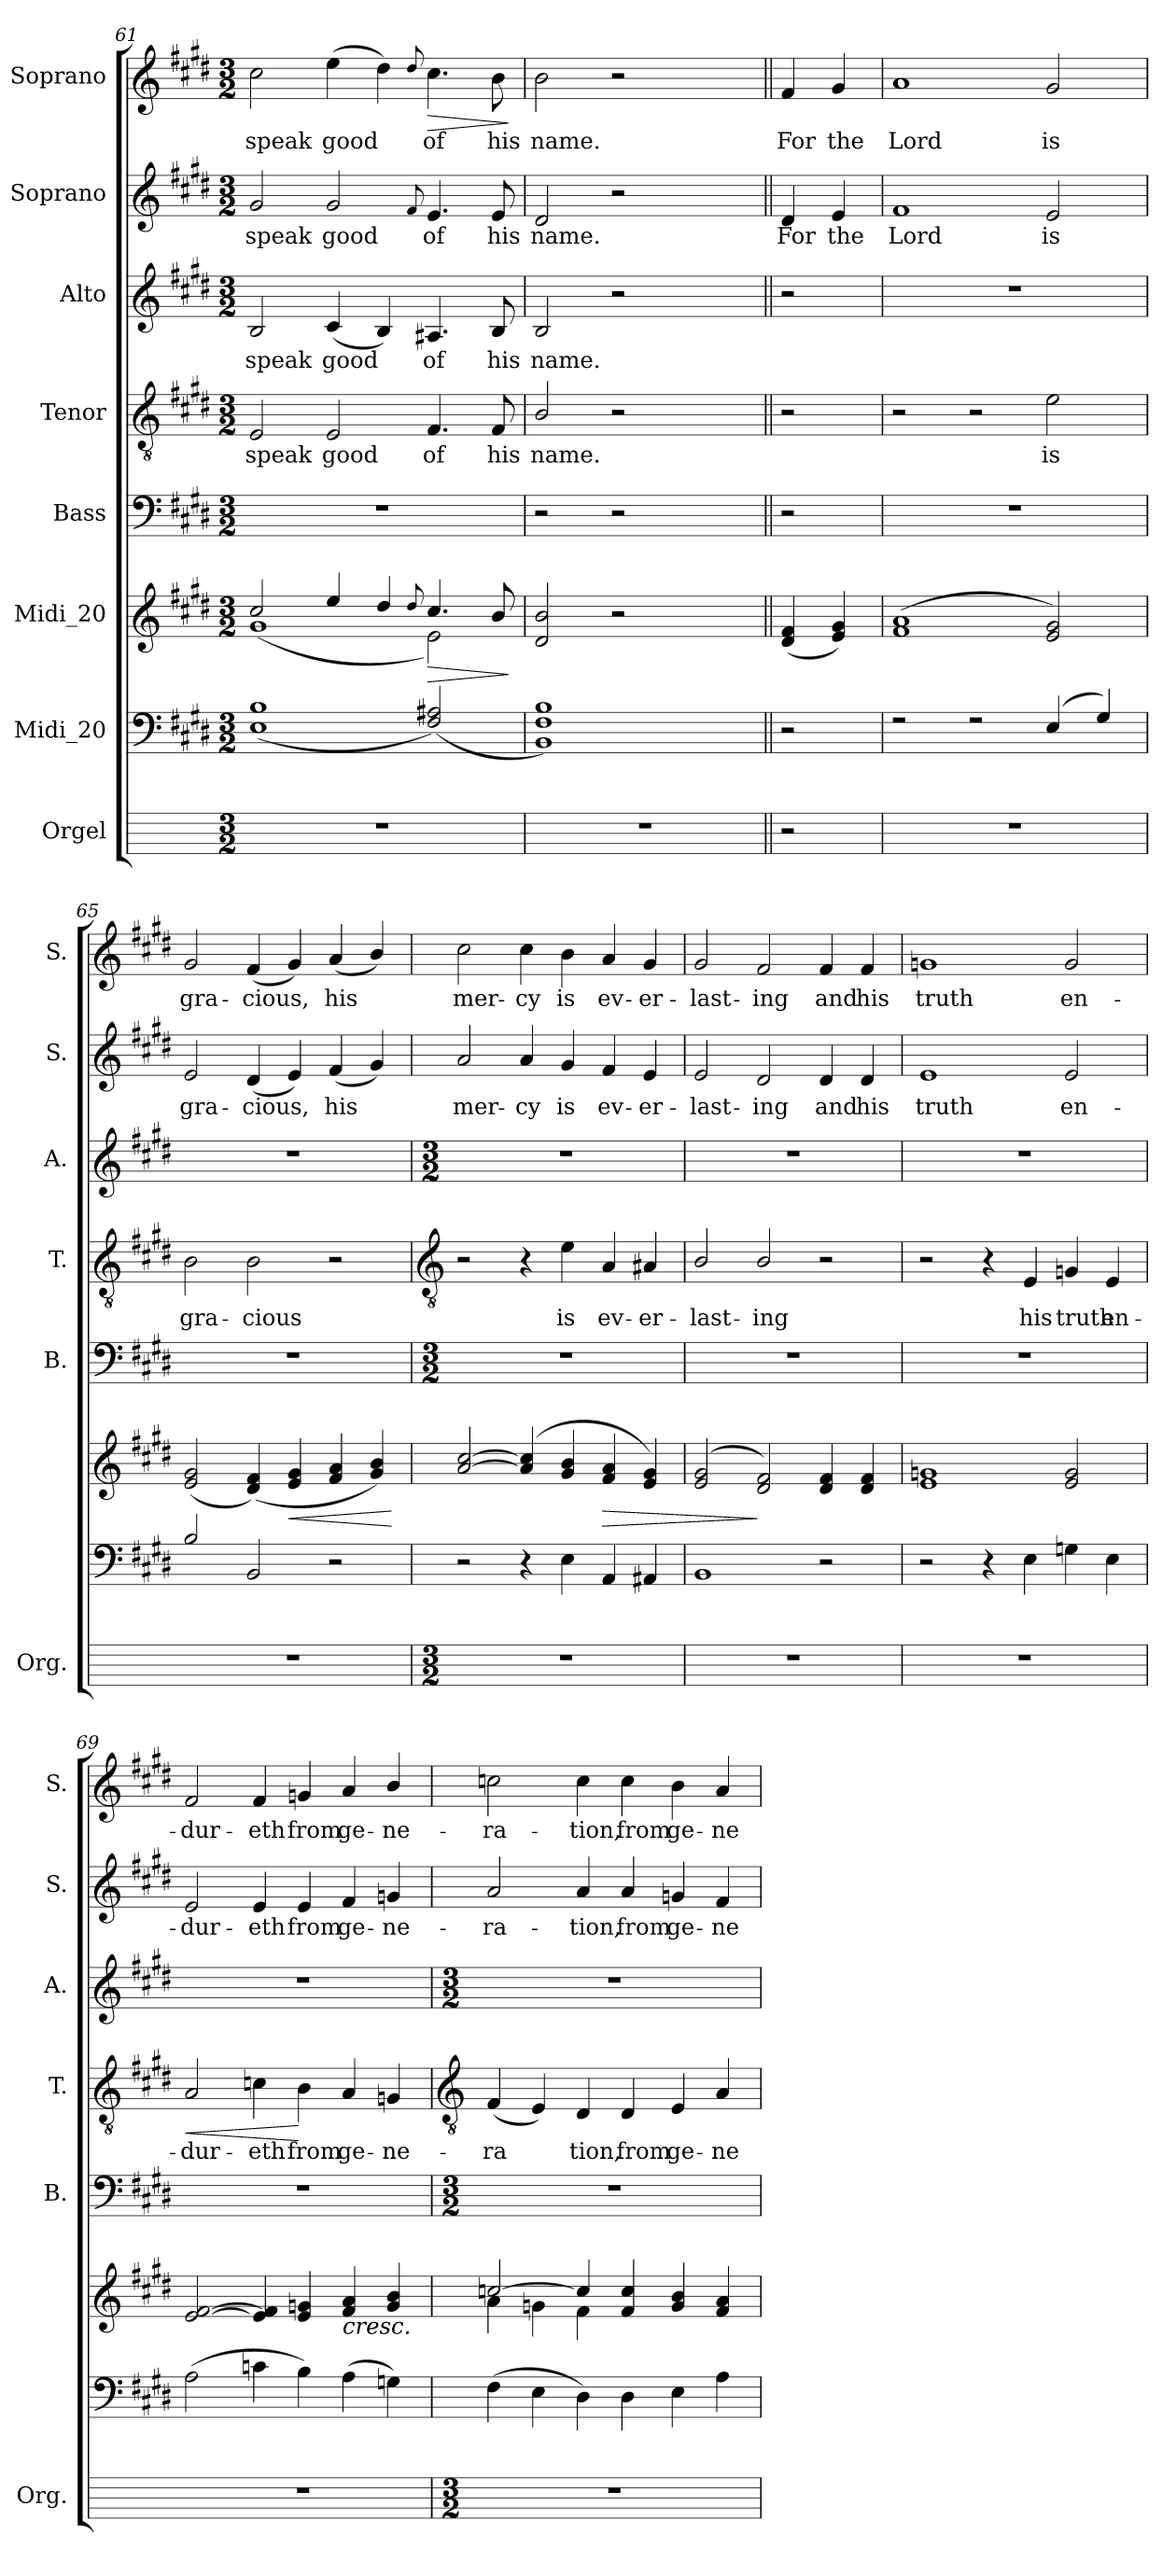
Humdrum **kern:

**kern	**kern	**kern	**dynam	**kern	**kern	**text	**dynam	**kern	**text	**kern	**text	**kern	**text	**dynam
*part8	*part7	*part6	*part6	*part5	*part4	*part4	*part4	*part3	*part3	*part2	*part2	*part1	*part1	*part1
*staff8	*staff7	*staff6	*staff6	*staff5	*staff4	*staff4	*staff4	*staff3	*staff3	*staff2	*staff2	*staff1	*staff1	*staff1
*I"Orgel	*I"Midi_20	*I"Midi_20	*	*I"Bass	*I"Tenor	*	*	*I"Alto	*	*I"Soprano	*	*I"Soprano	*	*
*I'Org.	*	*	*	*I'B.	*I'T.	*	*	*I'A.	*	*I'S.	*	*I'S.	*	*
!!LO:LB:g=z
*	*clefF4	*clefG2	*	*clefF4	*clefGv2	*	*	*clefG2	*	*clefG2	*	*clefG2	*	*
*	*k[f#c#g#d#]	*k[f#c#g#d#]	*	*k[f#c#g#d#]	*k[f#c#g#d#]	*	*	*k[f#c#g#d#]	*	*k[f#c#g#d#]	*	*k[f#c#g#d#]	*	*
*	*E:	*E:	*	*E:	*E:	*	*	*E:	*	*E:	*	*E:	*	*
*M3/2	*M3/2	*M3/2	*	*M3/2	*M3/2	*	*	*M3/2	*	*M3/2	*	*M3/2	*	*
=61	=61	=61	=61	=61	=61	=61	=61	=61	=61	=61	=61	=61	=61	=61
*	*^	*^	*	*	*	*	*	*	*	*	*	*	*	*
!	!	!	!	!	!	!LO:N:vis=1	!	!LO:LY:b	!	!	!LO:LY:b	!	!LO:LY:b	!	!LO:LY:b	!
1.r	(<1E/ 1B/	1.ryy	2cc#/	(<1g#\	.	1.r	2E	speak	.	2B	speak	2g#	speak	2cc#	speak	.
!	!	!	!	!	!	!	!	!LO:LY:b	!	!	!LO:LY:b	!	!LO:LY:b	!	!LO:LY:b	!
.	.	.	4ee/	.	.	.	2E	good	.	(<4c#	good	2g#	good	(>4ee	good	.
.	.	.	4dd#/	.	.	.	.	.	.	4B)	.	.	.	4dd#)	.	.
.	.	.	8qqdd#/	.	.	.	.	.	.	.	.	8qqf#	.	8qqdd#/	.	.
!	!	!	!	!	!LO:HP:b	!	!	!LO:LY:b	!	!	!LO:LY:b	!	!LO:LY:b	!	!LO:LY:b	!LO:HP:b
.	(<2F#/ 2A#X/)	.	4.cc#/	2e\)	>	.	4.F#	of	.	4.A#X	of	4.e	of	4.cc#	of	>
!	!	!	!	!	!	!	!	!LO:LY:b	!	!	!LO:LY:b	!	!LO:LY:b	!	!LO:LY:b	!
.	.	.	8b/	.	.	.	8F#	his	.	8B/	his	8e	his	8b	his	.
*	*v	*v	*	*	*	*	*	*	*	*	*	*	*	*	*	*
*	*	*v	*v	*	*	*	*	*	*	*	*	*	*	*	*
.	.	.	]	.	.	.	.	.	.	.	.	.	.	]
=62	=62	=62	=62	=62	=62	=62	=62	=62	=62	=62	=62	=62	=62	=62
*	*^	*^	*	*	*	*	*	*	*	*	*	*	*	*
!	!	!	!	!	!	!	!	!LO:LY:b	!	!	!LO:LY:b	!	!LO:LY:b	!	!LO:LY:b	!
1.r	1BB/ 1F#/ 1B/)	1.ryy	2d#/ 2b/	1ryy	.	2r	2B/	name.	.	2B/	name.	2d#	name.	2b	name.	.
.	.	.	2r	.	.	2r	2r	.	.	2r	.	2r	.	2r	.	.
.	2ryy	.	2ryy	2ryy	.	2ryy	2ryy	.	.	2ryy	.	2ryy	.	2ryy	.	.
=63||	=63||	=63||	=63||	=63||	=63||	=63||	=63||	=63||	=63||	=63||	=63||	=63||	=63||	=63||	=63||	=63||
!	!	!	!	!	!	!	!	!	!	!	!	!	!LO:LY:b	!	!LO:LY:b	!
2r	2r	2ryy	(>4d#/ 4f#/	2ryy	.	2r	2r	.	.	2r	.	4d#	For	4f#	For	.
!	!	!	!	!	!	!	!	!	!	!	!	!	!LO:LY:b	!	!LO:LY:b	!
.	.	.	4e/ 4g#/)	.	.	.	.	.	.	.	.	4e	the	4g#	the	.
=64	=64	=64	=64	=64	=64	=64	=64	=64	=64	=64	=64	=64	=64	=64	=64	=64
!	!	!LO:N:vis=1	!	!	!	!LO:N:vis=1	!	!	!	!LO:N:vis=1	!	!	!LO:LY:b	!	!LO:LY:b	!
1.r	2r	1.ryy	(>1f#/ 1a/	1.ryy	.	1.r	2r	.	.	1.r	.	1f#	Lord	1a	Lord	.
.	2r	.	.	.	.	.	2r	.	.	.	.	.	.	.	.	.
!	!	!	!	!	!	!	!	!LO:LY:b	!	!	!	!	!LO:LY:b	!	!LO:LY:b	!
.	(>4E/	.	2e/ 2g#/)	.	.	.	2e	is	.	.	.	2e	is	2g#	is	.
.	4G#/)	.	.	.	.	.	.	.	.	.	.	.	.	.	.	.
=65	=65	=65	=65	=65	=65	=65	=65	=65	=65	=65	=65	=65	=65	=65	=65	=65
!	!	!LO:N:vis=1	!	!	!	!LO:N:vis=1	!	!LO:LY:b	!	!LO:N:vis=1	!	!	!LO:LY:b	!	!LO:LY:b	!
1.r	2B/	1.ryy	(>2e/ 2g#/	1.ryy	.	1.r	2B	gra-	.	1.r	.	2e	gra-	2g#	gra-	.
!	!	!	!	!	!	!	!	!LO:LY:b	!	!	!	!	!LO:LY:b	!	!LO:LY:b	!
.	2BB/	.	(>4d#/ 4f#/)	.	.	.	2B	-cious	.	.	.	(<4d#	-cious,	(<4f#	-cious,	.
!	!	!	!	!	!LO:HP:b	!	!	!	!	!	!	!	!	!	!	!
.	.	.	4e/ 4g#/	.	<	.	.	.	.	.	.	4e)	.	4g#)	.	.
!	!	!	!	!	!	!	!	!	!	!	!	!	!LO:LY:b	!	!LO:LY:b	!
.	2r	.	4f#/ 4a/	.	.	.	2r	.	.	.	.	(<4f#	his	(<4a	his	.
.	.	.	4g#/ 4b/)	.	.	.	.	.	.	.	.	4g#)	.	4b/)	.	.
*	*v	*v	*	*	*	*	*	*	*	*	*	*	*	*	*	*
*	*	*v	*v	*	*	*	*	*	*	*	*	*	*	*	*
.	.	.	[	.	.	.	.	.	.	.	.	.	.	.
!!LO:LB:g=z
=66	=66	=66	=66	=66	=66	=66	=66	=66	=66	=66	=66	=66	=66	=66
*	*	*	*	*	*clefGv2	*	*	*	*	*	*	*	*	*
*M3/2	*	*	*	*M3/2	*	*	*	*M3/2	*	*	*	*	*	*
*	*	*^	*	*	*	*	*	*	*	*	*	*	*	*
!	!	!	!	!	!	!	!	!	!	!	!	!LO:LY:b	!	!LO:LY:b	!
1.r	2r	[2a/ [2cc#/	1.ryy	.	1.r	2r	.	.	1.r	.	2a	mer-	2cc#	mer-	.
!	!	!	!	!	!	!	!	!	!	!	!	!LO:LY:b	!	!LO:LY:b	!
.	4r	(>4a/] 4cc#/]	.	.	.	4r	.	.	.	.	4a	-cy	4cc#	-cy	.
!	!	!	!	!	!	!	!LO:LY:b	!	!	!	!	!LO:LY:b	!	!LO:LY:b	!
.	4E	4g#/ 4b/	.	.	.	4e	is	.	.	.	4g#	is	4b	is	.
!	!	!	!	!LO:HP:b	!	!	!LO:LY:b	!	!	!	!	!LO:LY:b	!	!LO:LY:b	!
.	4AA	4f#/ 4a/	.	>	.	4A	ev-	.	.	.	4f#	ev-	4a	ev-	.
!	!	!	!	!	!	!	!LO:LY:b	!	!	!	!	!LO:LY:b	!	!LO:LY:b	!
.	4AA#X	4e/ 4g#/)	.	.	.	4A#X	-er-	.	.	.	4e	-er-	4g#	-er-	.
=67	=67	=67	=67	=67	=67	=67	=67	=67	=67	=67	=67	=67	=67	=67	=67
!	!	!	!	!	!	!	!LO:LY:b	!	!	!	!	!LO:LY:b	!	!LO:LY:b	!
1.r	1BB	(>2e/ 2g#/	1.ryy	.	1.r	2B/	-last-	.	1.r	.	2e	-last-	2g#	-last-	.
!	!	!	!	!	!	!	!LO:LY:b	!	!	!	!	!LO:LY:b	!	!LO:LY:b	!
.	.	2d#/ 2f#/)	.	]	.	2B/	-ing	.	.	.	2d#	-ing	2f#	-ing	.
!	!	!	!	!	!	!	!	!	!	!	!	!LO:LY:b	!	!LO:LY:b	!
.	2r	4d#/ 4f#/	.	.	.	2r	.	.	.	.	4d#	and	4f#	and	.
!	!	!	!	!	!	!	!	!	!	!	!	!LO:LY:b	!	!LO:LY:b	!
.	.	4d#/ 4f#/	.	.	.	.	.	.	.	.	4d#	his	4f#	his	.
=68	=68	=68	=68	=68	=68	=68	=68	=68	=68	=68	=68	=68	=68	=68	=68
!	!	!	!	!	!	!	!	!	!	!	!	!LO:LY:b	!	!LO:LY:b	!
1.r	2r	1e/ 1gn/	1.ryy	.	1.r	2r	.	.	1.r	.	1e	truth	1gn	truth	.
.	4r	.	.	.	.	4r	.	.	.	.	.	.	.	.	.
!	!	!	!	!	!	!	!LO:LY:b	!	!	!	!	!	!	!	!
.	4E	.	.	.	.	4E	his	.	.	.	.	.	.	.	.
!	!	!	!	!	!	!	!LO:LY:b	!	!	!	!	!LO:LY:b	!	!LO:LY:b	!
.	4Gn	2e/ 2g/	.	.	.	4Gn	truth	.	.	.	2e	en-	2g	en-	.
!	!	!	!	!	!	!	!LO:LY:b	!	!	!	!	!	!	!	!
.	4E	.	.	.	.	4E	en-	.	.	.	.	.	.	.	.
=69	=69	=69	=69	=69	=69	=69	=69	=69	=69	=69	=69	=69	=69	=69	=69
!	!	!	!	!	!	!	!LO:LY:b	!LO:HP:b	!	!	!	!LO:LY:b	!	!LO:LY:b	!
1.r	(>2A	[2e/ [2f#/	1.ryy	.	1.r	2A	-dur-	<	1.r	.	2e	-dur-	2f#	-dur-	.
!	!	!	!	!	!	!	!LO:LY:b	!	!	!	!	!LO:LY:b	!	!LO:LY:b	!
.	4cn	4e/] 4f#/]	.	.	.	4cn	-eth	.	.	.	4e	-eth	4f#	-eth	.
!	!	!	!	!	!	!	!LO:LY:b	!	!	!	!	!LO:LY:b	!	!LO:LY:b	!
.	4B)	4e/ 4gn/	.	.	.	4B	from	[	.	.	4e	from	4gn	from	.
!	!	!LO:TX:b:i:t=cresc.	!	!	!	!	!	!	!	!	!	!	!	!	!
!	!	!	!	!	!	!	!LO:LY:b	!	!	!	!	!LO:LY:b	!	!LO:LY:b	!
.	(>4A	4f#/ 4a/	.	.	.	4A	ge-	.	.	.	4f#	ge-	4a	ge-	.
!	!	!	!	!	!	!	!LO:LY:b	!	!	!	!	!LO:LY:b	!	!LO:LY:b	!
.	4Gn)	4g/ 4b/	.	.	.	4Gn	-ne-	.	.	.	4gn	-ne-	4b/	-ne-	.
!!LO:LB:g=z
=70	=70	=70	=70	=70	=70	=70	=70	=70	=70	=70	=70	=70	=70	=70	=70
*	*	*	*	*	*	*clefGv2	*	*	*	*	*	*	*	*	*
*M3/2	*	*	*	*	*M3/2	*	*	*	*M3/2	*	*	*	*	*	*
!	!	!	!	!	!	!	!LO:LY:b	!	!	!	!	!LO:LY:b	!	!LO:LY:b	!
1.r	(>4F#	[2ccn/	4a\	.	1.r	(<4F#	-ra	.	1.r	.	2a	-ra-	2ccn	-ra-	.
.	4E	.	4gn\	.	.	4E)	.	.	.	.	.	.	.	.	.
!	!	!	!	!	!	!	!LO:LY:b	!	!	!	!	!LO:LY:b	!	!LO:LY:b	!
.	4D#)	4cc/]	4f#\	.	.	4D#	tion,	.	.	.	4a	-tion,	4cc	-tion,	.
!	!	!	!	!	!	!	!LO:LY:b	!	!	!	!	!LO:LY:b	!	!LO:LY:b	!
.	4D#	4f#/ 4cc/	2.ryy	.	.	4D#	from	.	.	.	4a	from	4cc	from	.
!	!	!	!	!	!	!	!LO:LY:b	!	!	!	!	!LO:LY:b	!	!LO:LY:b	!
.	4E	4g/ 4b/	.	.	.	4E	ge-	.	.	.	4gn	ge-	4b	ge-	.
!	!	!	!	!	!	!	!LO:LY:b	!	!	!	!	!LO:LY:b	!	!LO:LY:b	!
.	4A	4f#/ 4a/	.	.	.	4A	-ne-	.	.	.	4f#	-ne-	4a	-ne-	.
*	*	*v	*v	*	*	*	*	*	*	*	*	*	*	*	*
=	=	=	=	=	=	=	=	=	=	=	=	=	=	=
*-	*-	*-	*-	*-	*-	*-	*-	*-	*-	*-	*-	*-	*-	*-
